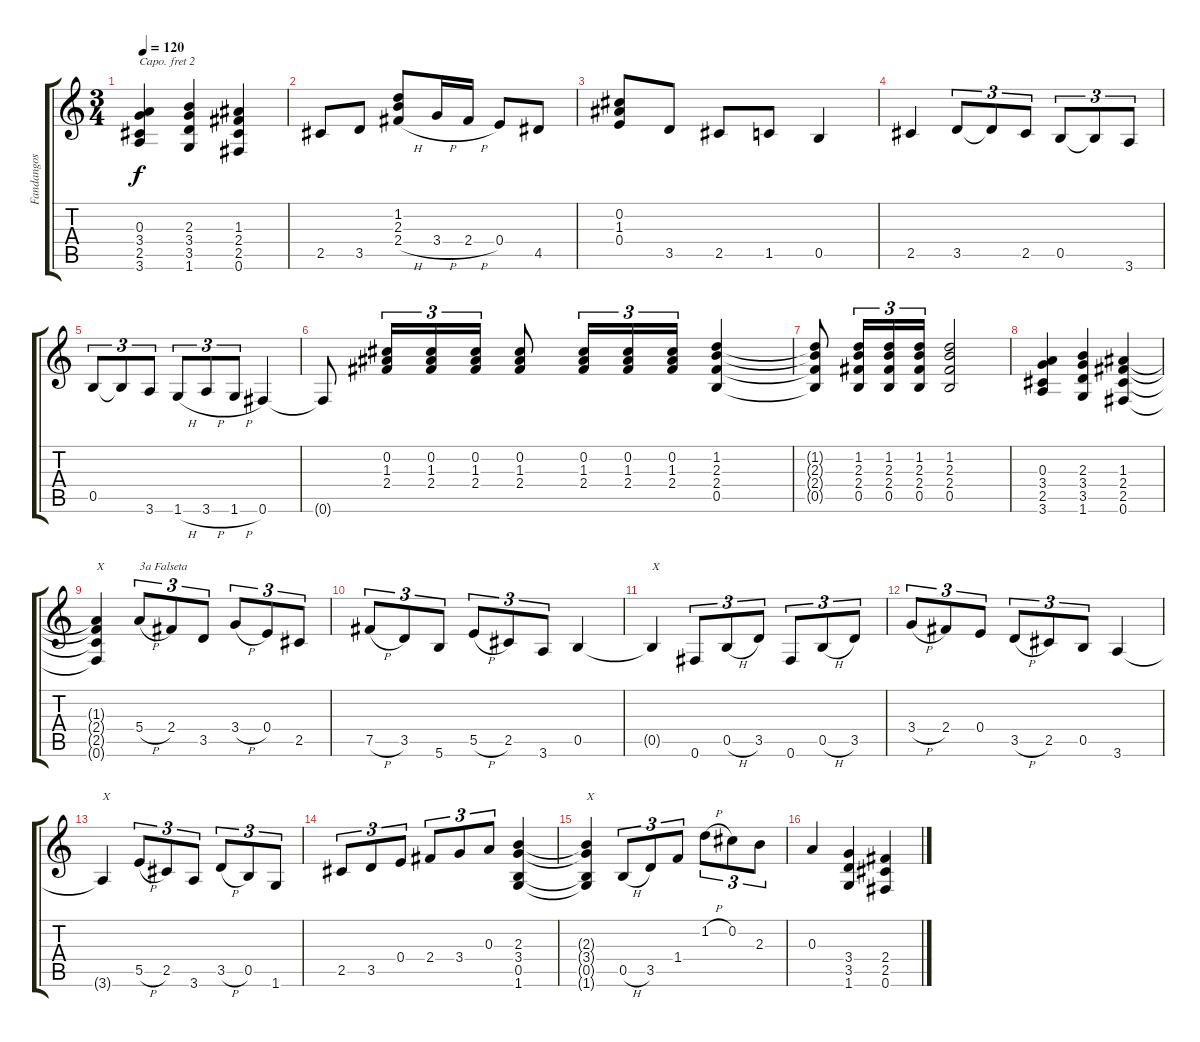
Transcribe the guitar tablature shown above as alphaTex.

\track ("Fandangos de Huelva" "Fandangos ") {instrument acousticguitarnylon}
\staff {score tabs}
\capo 2
\tuning (E4 B3 G3 D3 A2 E2) {hide}
\ts (3 4)
\tempo 120
\clef g2
\ks c
(0.3 3.4 2.5 3.6).4{dy f} (2.3 3.4 3.5 1.6).4 (1.3 2.4 2.5 0.6).4 |
2.5.8 3.5.8 (1.2 2.3 2.4{h}).8 3.4{h}.16 2.4{h}.16 0.4.8 4.5.8 |
(0.2 1.3 0.4).8 3.5.8 2.5.8 1.5.8 0.5.4 |
2.5.4 3.5.8{tu (3 2)} 3.5{t}.8{tu (3 2)} 2.5.8{tu (3 2)} 0.5.8{tu (3 2)} 0.5{t}.8{tu (3 2)} 3.6.8{tu (3 2)} |
0.5.8{tu (3 2)} 0.5{t}.8{tu (3 2)} 3.6.8{tu (3 2)} 1.6{h}.8{tu (3 2)} 3.6{h}.8{tu (3 2)} 1.6{h}.8{tu (3 2)} 0.6.4 |
0.6{t}.8 (0.2 1.3 2.4).16{tu (3 2)} (0.2 1.3 2.4).16{tu (3 2)} (0.2 1.3 2.4).16{tu (3 2)} (0.2 1.3 2.4).8 (0.2 1.3 2.4).16{tu (3 2)} (0.2 1.3 2.4).16{tu (3 2)} (0.2 1.3 2.4).16{tu (3 2)} (1.2 2.3 2.4 0.5).4 |
(1.2{t} 2.3{t} 2.4{t} 0.5{t}).8 (1.2 2.3 2.4 0.5).16{tu (3 2)} (1.2 2.3 2.4 0.5).16{tu (3 2)} (1.2 2.3 2.4 0.5).16{tu (3 2)} (1.2 2.3 2.4 0.5).2 |
(0.3 3.4 2.5 3.6).4 (2.3 3.4 3.5 1.6).4 (1.3 2.4 2.5 0.6).4 |
(1.3{t} 2.4{t} 2.5{t} 0.6{t}).4{txt "X"} 5.4{h}.8{tu (3 2) txt "3a Falseta"} 2.4.8{tu (3 2)} 3.5.8{tu (3 2)} 3.4{h}.8{tu (3 2)} 0.4.8{tu (3 2)} 2.5.8{tu (3 2)} |
7.5{h}.8{tu (3 2)} 3.5.8{tu (3 2)} 5.6.8{tu (3 2)} 5.5{h}.8{tu (3 2)} 2.5.8{tu (3 2)} 3.6.8{tu (3 2)} 0.5.4 |
0.5{t}.4{txt "X"} 0.6.8{tu (3 2)} 0.5{h}.8{tu (3 2)} 3.5.8{tu (3 2)} 0.6.8{tu (3 2)} 0.5{h}.8{tu (3 2)} 3.5.8{tu (3 2)} |
3.4{h}.8{tu (3 2)} 2.4.8{tu (3 2)} 0.4.8{tu (3 2)} 3.5{h}.8{tu (3 2)} 2.5.8{tu (3 2)} 0.5.8{tu (3 2)} 3.6.4 |
3.6{t}.4{txt "X"} 5.5{h}.8{tu (3 2)} 2.5.8{tu (3 2)} 3.6.8{tu (3 2)} 3.5{h}.8{tu (3 2)} 0.5.8{tu (3 2)} 1.6.8{tu (3 2)} |
2.5.8{tu (3 2)} 3.5.8{tu (3 2)} 0.4.8{tu (3 2)} 2.4.8{tu (3 2)} 3.4.8{tu (3 2)} 0.3.8{tu (3 2)} (2.3 3.4 0.5 1.6).4 |
(2.3{t} 3.4{t} 0.5{t} 1.6{t}).4{txt "X"} 0.5{h}.8{tu (3 2)} 3.5.8{tu (3 2)} 1.4.8{tu (3 2)} 1.2{h}.8{tu (3 2)} 0.2.8{tu (3 2)} 2.3.8{tu (3 2)} |
0.3.4 (3.4 3.5 1.6).4 (2.4 2.5 0.6).4
